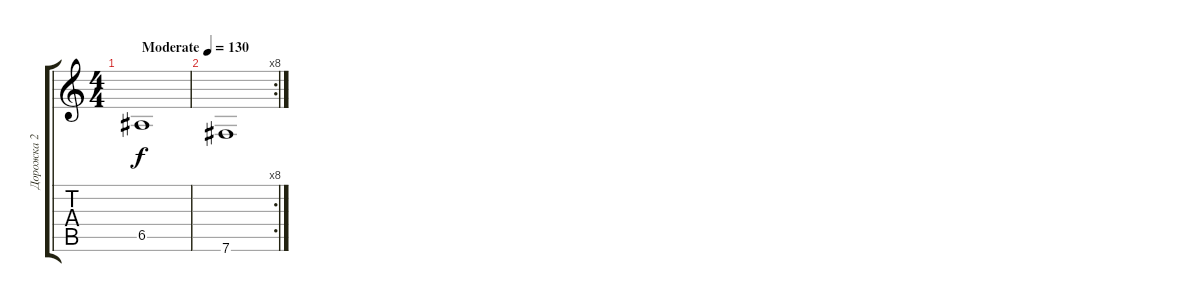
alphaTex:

\track ("Дорожка 2" "Дорожка 2") {instrument overdrivenguitar}
\staff {score tabs}
\tuning (B3 Gb3 D3 A2 E2 B1) {hide}
\ts (4 4)
\tempo (130 "Moderate")
\clef g2
\ks c
6.5.1{dy f instrument overdrivenguitar} |
\rc 8
7.6.1
